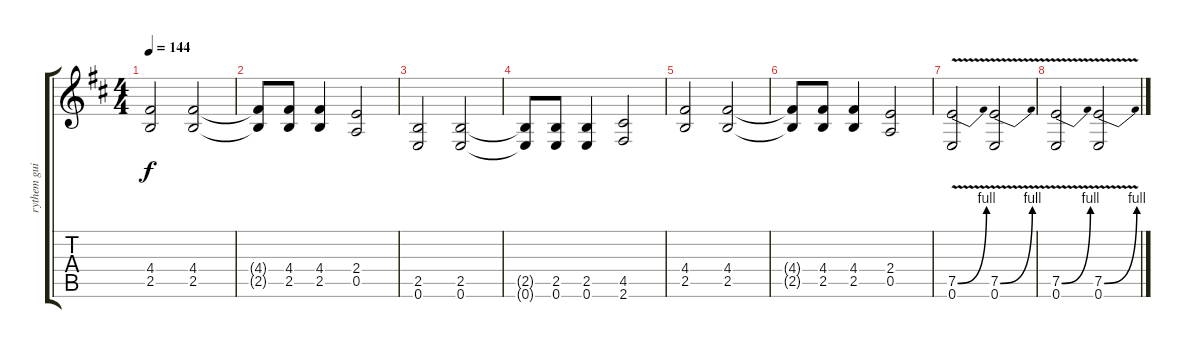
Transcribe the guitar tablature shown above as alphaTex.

\track ("rythem guitar" "rythem gui") {instrument distortionguitar}
\staff {score tabs}
\tuning (E4 B3 G3 D3 A2 E2) {hide}
\ts (4 4)
\tempo 144
\clef g2
\ks bminor
(4.4 2.5).2{dy f} (4.4 2.5).2 |
(4.4{t} 2.5{t}).8 (4.4 2.5).8 (4.4 2.5).4 (2.4 0.5).2 |
(2.5 0.6).2 (2.5 0.6).2 |
(2.5{t} 0.6{t}).8 (2.5 0.6).8 (2.5 0.6).4 (4.5 2.6).2 |
(4.4 2.5).2 (4.4 2.5).2 |
(4.4{t} 2.5{t}).8 (4.4 2.5).8 (4.4 2.5).4 (2.4 0.5).2 |
(7.5{be (bend 0 0 60 4) v} 0.6).2 (7.5{be (bend 0 0 60 4) v} 0.6).2 |
(7.5{be (bend 0 0 60 4) v} 0.6).2 (7.5{be (bend 0 0 60 4) v} 0.6).2
